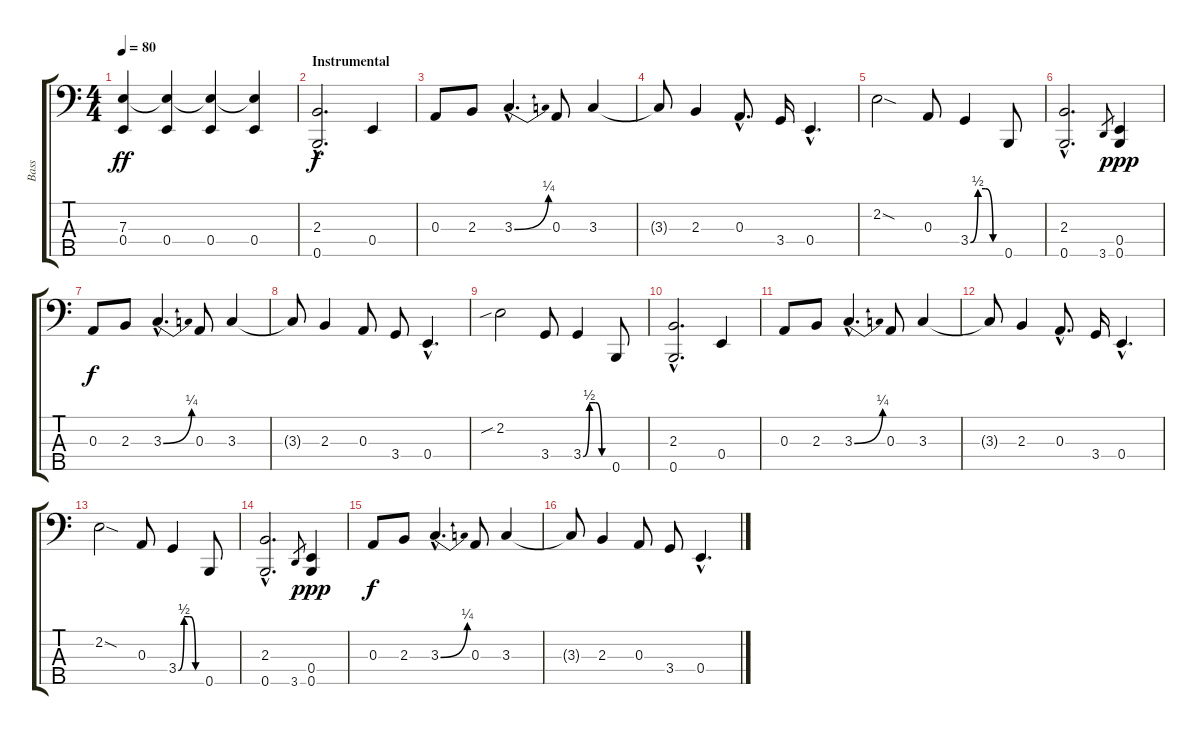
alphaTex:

\track ("Bass" "Bass") {instrument electricbasspick}
\staff {score tabs}
\tuning (G2 D2 A1 E1 B0) {hide}
\ts (4 4)
\tempo 80
\clef f4
\ks c
(7.3{t} 0.4).4{dy ff} (7.3{t} 0.4).4 (7.3{t} 0.4).4 (7.3{t} 0.4).4 |
\section ("" "Instrumental")
(2.3{hac} 0.5{hac}).2{d dy f volume 16} 0.4.4 |
0.3.8 2.3.8 3.3{be (bend 0 0 60 1) hac}.4{d} 0.3.8 3.3.4 |
3.3{t}.8 2.3.4 0.3{hac}.8{d} 3.4.16 0.4{hac}.4{d} |
2.2{sod}.2 0.3.8 3.4{be (custom 0 0 15 2 30 2 45 0 60 0)}.4 0.5.8 |
(2.3{hac} 0.5{hac}).2{d} 3.5.8{gr} (0.4 0.5).4{dy ppp} |
0.3.8{dy f} 2.3.8 3.3{be (bend 0 0 60 1) hac}.4{d} 0.3.8 3.3.4 |
3.3{t}.8 2.3.4 0.3.8 3.4.8 0.4{hac}.4{d} |
2.2{sib}.2 3.4.8 3.4{be (custom 0 0 15 2 30 2 45 0 60 0)}.4 0.5.8 |
(2.3{hac} 0.5{hac}).2{d} 0.4.4 |
0.3.8 2.3.8 3.3{be (bend 0 0 60 1) hac}.4{d} 0.3.8 3.3.4 |
3.3{t}.8 2.3.4 0.3{hac}.8{d} 3.4.16 0.4{hac}.4{d} |
2.2{sod}.2 0.3.8 3.4{be (custom 0 0 15 2 30 2 45 0 60 0)}.4 0.5.8 |
(2.3{hac} 0.5{hac}).2{d} 3.5.8{gr} (0.4 0.5).4{dy ppp} |
0.3.8{dy f} 2.3.8 3.3{be (bend 0 0 60 1) hac}.4{d} 0.3.8 3.3.4 |
3.3{t}.8 2.3.4 0.3.8 3.4.8 0.4{hac}.4{d}
